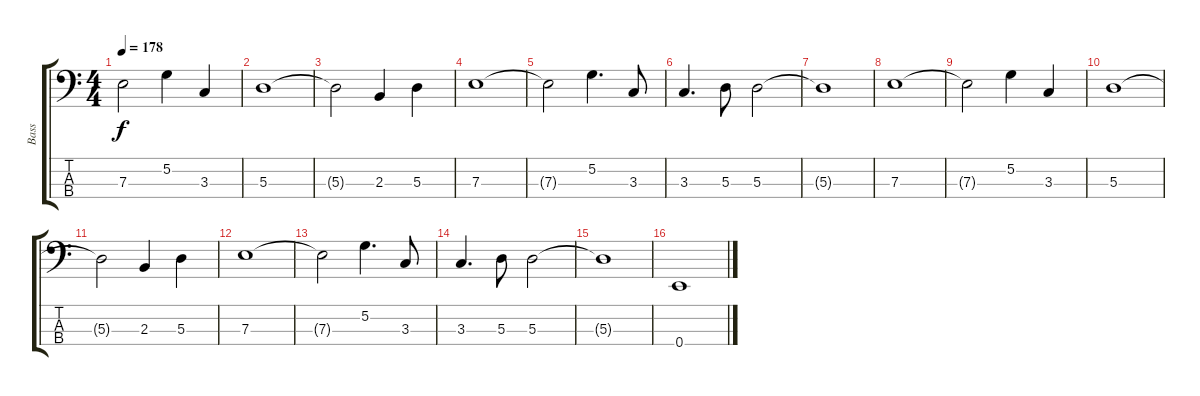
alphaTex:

\track ("Bass" "Bass") {mute instrument electricbassfinger}
\staff {score tabs}
\tuning (G2 D2 A1 E1) {hide}
\ts (4 4)
\tempo 178
\clef f4
\ks c
7.3{t}.2{dy f} 5.2.4 3.3.4 |
5.3.1 |
5.3{t}.2 2.3.4 5.3.4 |
7.3.1 |
7.3{t}.2 5.2.4{d} 3.3.8 |
3.3.4{d} 5.3.8 5.3.2 |
5.3{t}.1 |
7.3.1 |
7.3{t}.2 5.2.4 3.3.4 |
5.3.1 |
5.3{t}.2 2.3.4 5.3.4 |
7.3.1 |
7.3{t}.2 5.2.4{d} 3.3.8 |
3.3.4{d} 5.3.8 5.3.2 |
5.3{t}.1 |
0.4.1
